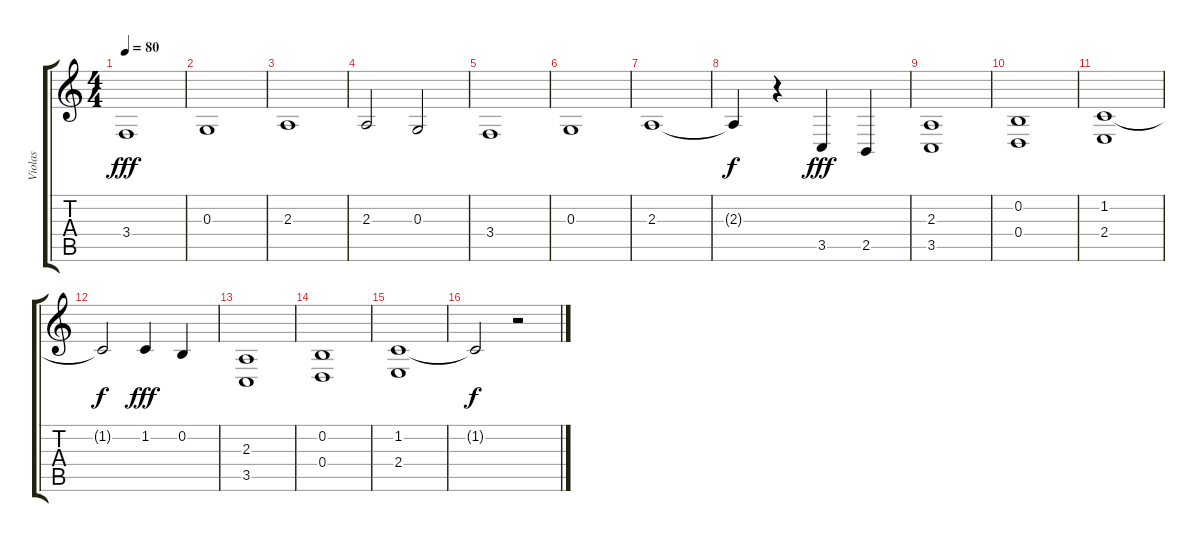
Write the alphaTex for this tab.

\track ("Violas              " "Violas    ") {instrument viola}
\staff {score tabs}
\tuning (E4 B3 G3 D3 A2 E2) {hide}
\ts (4 4)
\tempo 80
\clef g2
\ks c
3.4.1{dy fff} |
0.3.1 |
2.3.1 |
2.3.2 0.3.2 |
3.4.1 |
0.3.1 |
2.3.1 |
2.3{t}.4{dy f} r.4 3.5.4{dy fff} 2.5.4 |
(2.3 3.5).1 |
(0.2 0.4).1 |
(1.2 2.4).1 |
1.2{t}.2{dy f} 1.2.4{dy fff} 0.2.4 |
(2.3 3.5).1 |
(0.2 0.4).1 |
(1.2 2.4).1 |
1.2{t}.2{dy f} r.2
